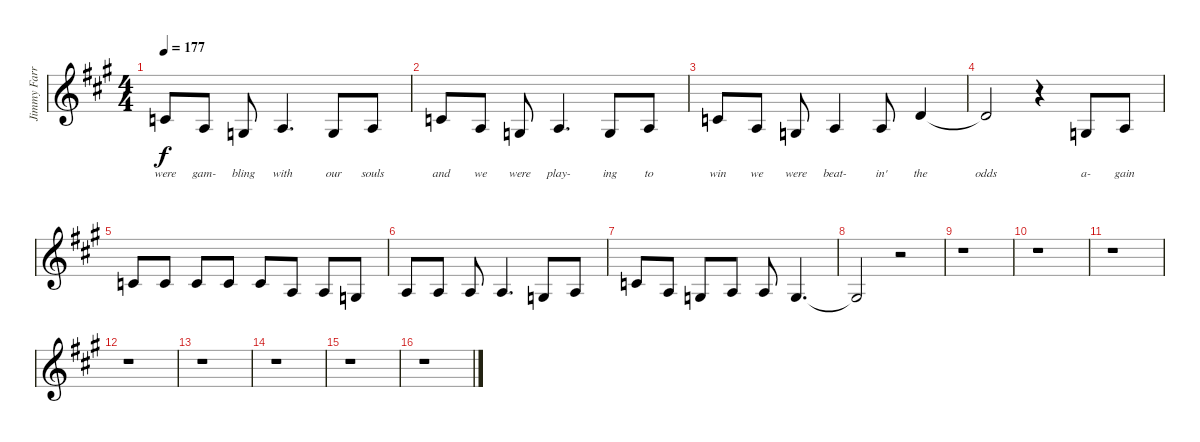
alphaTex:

\track ("Jimmy Farrar Vocals" "Jimmy Farr") {instrument lead2sawtooth}
\staff {score}
\tuning (E4 B3 G3 D3 A2 E2) {hide}
\ts (4 4)
\tempo 177
\clef g2
\ks a
1.2.8{lyrics (0 "were") lyrics (1 "") lyrics (2 "") lyrics (3 "") lyrics (4 "") dy f} 2.3.8{lyrics (0 "gam-") lyrics (1 "") lyrics (2 "") lyrics (3 "") lyrics (4 "")} 0.3.8{lyrics (0 "bling") lyrics (1 "") lyrics (2 "") lyrics (3 "") lyrics (4 "")} 2.3.4{d lyrics (0 "with") lyrics (1 "") lyrics (2 "") lyrics (3 "") lyrics (4 "")} 0.3.8{lyrics (0 "our") lyrics (1 "") lyrics (2 "") lyrics (3 "") lyrics (4 "")} 2.3.8{lyrics (0 "souls") lyrics (1 "") lyrics (2 "") lyrics (3 "") lyrics (4 "")} |
1.2.8{lyrics (0 "and") lyrics (1 "") lyrics (2 "") lyrics (3 "") lyrics (4 "")} 2.3.8{lyrics (0 "we") lyrics (1 "") lyrics (2 "") lyrics (3 "") lyrics (4 "")} 0.3.8{lyrics (0 "were") lyrics (1 "") lyrics (2 "") lyrics (3 "") lyrics (4 "")} 2.3.4{d lyrics (0 "play-") lyrics (1 "") lyrics (2 "") lyrics (3 "") lyrics (4 "")} 0.3.8{lyrics (0 "ing") lyrics (1 "") lyrics (2 "") lyrics (3 "") lyrics (4 "")} 2.3.8{lyrics (0 "to") lyrics (1 "") lyrics (2 "") lyrics (3 "") lyrics (4 "")} |
1.2.8{lyrics (0 "win") lyrics (1 "") lyrics (2 "") lyrics (3 "") lyrics (4 "")} 2.3.8{lyrics (0 "we") lyrics (1 "") lyrics (2 "") lyrics (3 "") lyrics (4 "")} 0.3.8{lyrics (0 "were") lyrics (1 "") lyrics (2 "") lyrics (3 "") lyrics (4 "")} 2.3.4{lyrics (0 "beat-") lyrics (1 "") lyrics (2 "") lyrics (3 "") lyrics (4 "")} 2.3.8{lyrics (0 "in'") lyrics (1 "") lyrics (2 "") lyrics (3 "") lyrics (4 "")} 3.2.4{lyrics (0 "the") lyrics (1 "") lyrics (2 "") lyrics (3 "") lyrics (4 "")} |
3.2{t}.2{lyrics (0 "odds") lyrics (1 "") lyrics (2 "") lyrics (3 "") lyrics (4 "")} r.4 0.3.8{lyrics (0 "a-") lyrics (1 "") lyrics (2 "") lyrics (3 "") lyrics (4 "")} 2.3.8{lyrics (0 "gain") lyrics (1 "") lyrics (2 "") lyrics (3 "") lyrics (4 "")} |
1.2.8 1.2.8 1.2.8 1.2.8 1.2.8 2.3.8 2.3.8 0.3.8 |
2.3.8 2.3.8 2.3.8 2.3.4{d} 0.3.8 2.3.8 |
1.2.8 2.3.8 0.3.8 2.3.8 2.3.8 0.3.4{d} |
0.3{t}.2 r.2 |
r.1 |
r.1 |
r.1 |
r.1 |
r.1 |
r.1 |
r.1 |
r.1
